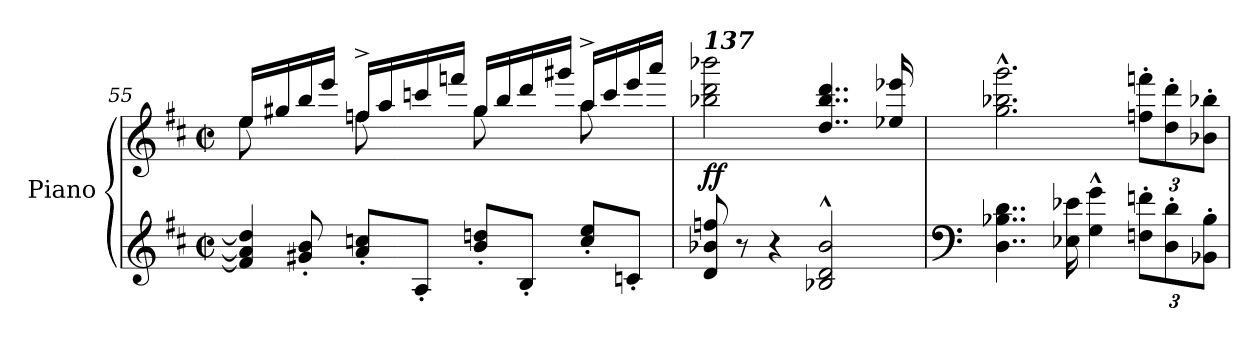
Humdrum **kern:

**kern	**kern	**dynam
*part1	*part1	*part1
*staff2	*staff1	*staff1/2
*I"Piano	*	*
*I'Pno	*	*
*clefG2	*clefG2	*
*k[f#c#]	*k[f#c#]	*
*M4/4	*M4/4	*
*met(c|)	*met(c|)	*
=55	=55	=55
*	*^	*
8f#/] 8a/] 8dd#/]J	16ee/LL	8ee\	.
.	16gg#X/	.	.
8g#X/' 8b/'	16bb/	8ryy	.
.	16eee/JJ	.	.
8a/' 8ccn/'L	16ffn^/LL	8ff\	.
.	16aa/	.	.
8A'/J	16cccn/	8ryy	.
.	16fffn/JJ	.	.
8b/' 8ddn/'L	16gg#/LL	8gg#\	.
.	16bb/	.	.
8B'/J	16ddd/	8ryy	.
.	16ggg#X/JJ	.	.
8cc/' 8ee/'L	16aa^/LL	8aa\	.
.	16ccc/	.	.
8cn'/J	16eee/	8ryy	.
.	16aaa/JJ	.	.
*	*v	*v	*
!!LO:PB:g=z
=56	=56	=56
!	!LO:TX:a:Bi:t=137	!
!	!	!LO:DY:b
8d/ 8b-X/ 8ffn/	2bb-X\ 2ddd\ 2bbb-X\	ff
8r	.	.
4r	.	.
2B-X/^^ 2d/^^ 2b-/^^	4..dd/ 4..bb-/ 4..ddd/	.
.	16ee-X/ 16eee-X/	.
=57	=57	=57
*clefF4	*	*
4..D\ 4..B-X\ 4..d\	2.gg\^^ 2.bb-X\^^ 2.ggg\^^	.
16E-X\ 16e-X\	.	.
4G\^^ 4g\^^	.	.
*Xbrackettup	*Xbrackettup	*
12Fn\' 12fn\'L	12ffn\' 12fffn\'L	.
12D\' 12d\'	12dd\' 12ddd\'	.
12BB-X\' 12B-\'J	12b-X\' 12bb-X\'J	.
=	=	=
*-	*-	*-
